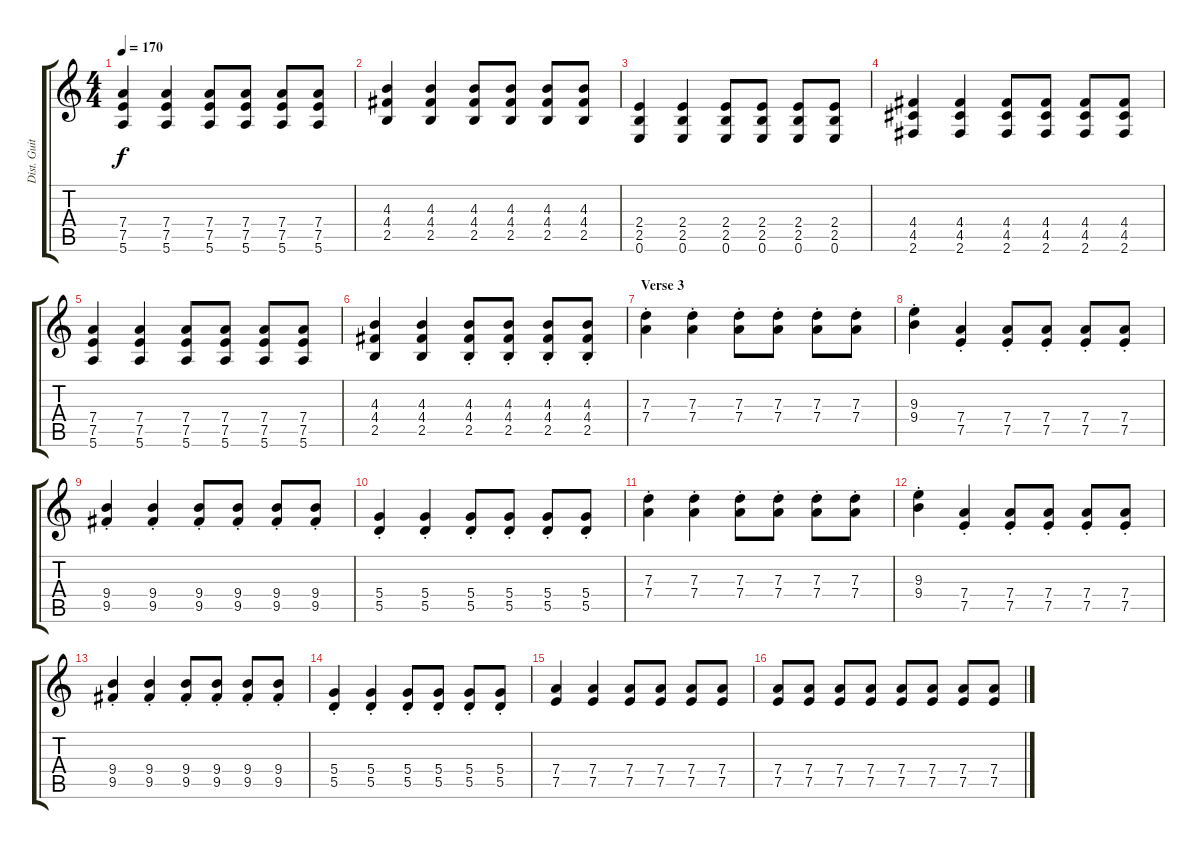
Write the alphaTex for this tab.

\track ("Dist. Guitar 2" "Dist. Guit") {instrument distortionguitar}
\staff {score tabs}
\tuning (E4 B3 G3 D3 A2 E2) {hide}
\ts (4 4)
\tempo 170
\clef g2
\ks c
(7.4 7.5 5.6).4{dy f} (7.4 7.5 5.6).4 (7.4 7.5 5.6).8 (7.4 7.5 5.6).8 (7.4 7.5 5.6).8 (7.4 7.5 5.6).8 |
(4.3 4.4 2.5).4 (4.3 4.4 2.5).4 (4.3 4.4 2.5).8 (4.3 4.4 2.5).8 (4.3 4.4 2.5).8 (4.3 4.4 2.5).8 |
(2.4 2.5 0.6).4 (2.4 2.5 0.6).4 (2.4 2.5 0.6).8 (2.4 2.5 0.6).8 (2.4 2.5 0.6).8 (2.4 2.5 0.6).8 |
(4.4 4.5 2.6).4 (4.4 4.5 2.6).4 (4.4 4.5 2.6).8 (4.4 4.5 2.6).8 (4.4 4.5 2.6).8 (4.4 4.5 2.6).8 |
(7.4 7.5 5.6).4 (7.4 7.5 5.6).4 (7.4 7.5 5.6).8 (7.4 7.5 5.6).8 (7.4 7.5 5.6).8 (7.4 7.5 5.6).8 |
(4.3 4.4 2.5).4 (4.3 4.4 2.5).4 (4.3{st} 4.4{st} 2.5{st}).8 (4.3{st} 4.4{st} 2.5{st}).8 (4.3{st} 4.4{st} 2.5{st}).8 (4.3{st} 4.4{st} 2.5{st}).8 |
\section ("" "Verse 3")
(7.3{st} 7.4{st}).4 (7.3{st} 7.4{st}).4 (7.3{st} 7.4{st}).8 (7.3{st} 7.4{st}).8 (7.3{st} 7.4{st}).8 (7.3{st} 7.4{st}).8 |
(9.3{st} 9.4{st}).4 (7.4{st} 7.5{st}).4 (7.4{st} 7.5{st}).8 (7.4{st} 7.5{st}).8 (7.4{st} 7.5{st}).8 (7.4{st} 7.5{st}).8 |
(9.4{st} 9.5{st}).4 (9.4{st} 9.5{st}).4 (9.4{st} 9.5{st}).8 (9.4{st} 9.5{st}).8 (9.4{st} 9.5{st}).8 (9.4{st} 9.5{st}).8 |
(5.4{st} 5.5{st}).4 (5.4{st} 5.5{st}).4 (5.4{st} 5.5{st}).8 (5.4{st} 5.5{st}).8 (5.4{st} 5.5{st}).8 (5.4{st} 5.5{st}).8 |
(7.3{st} 7.4{st}).4 (7.3{st} 7.4{st}).4 (7.3{st} 7.4{st}).8 (7.3{st} 7.4{st}).8 (7.3{st} 7.4{st}).8 (7.3{st} 7.4{st}).8 |
(9.3{st} 9.4{st}).4 (7.4{st} 7.5{st}).4 (7.4{st} 7.5{st}).8 (7.4{st} 7.5{st}).8 (7.4{st} 7.5{st}).8 (7.4{st} 7.5{st}).8 |
(9.4{st} 9.5{st}).4 (9.4{st} 9.5{st}).4 (9.4{st} 9.5{st}).8 (9.4{st} 9.5{st}).8 (9.4{st} 9.5{st}).8 (9.4{st} 9.5{st}).8 |
(5.4{st} 5.5{st}).4 (5.4{st} 5.5{st}).4 (5.4{st} 5.5{st}).8 (5.4{st} 5.5{st}).8 (5.4{st} 5.5{st}).8 (5.4{st} 5.5{st}).8 |
(7.4 7.5).4 (7.4 7.5).4 (7.4 7.5).8 (7.4 7.5).8 (7.4 7.5).8 (7.4 7.5).8 |
(7.4 7.5).8 (7.4 7.5).8 (7.4 7.5).8 (7.4 7.5).8 (7.4 7.5).8 (7.4 7.5).8 (7.4 7.5).8 (7.4 7.5).8
